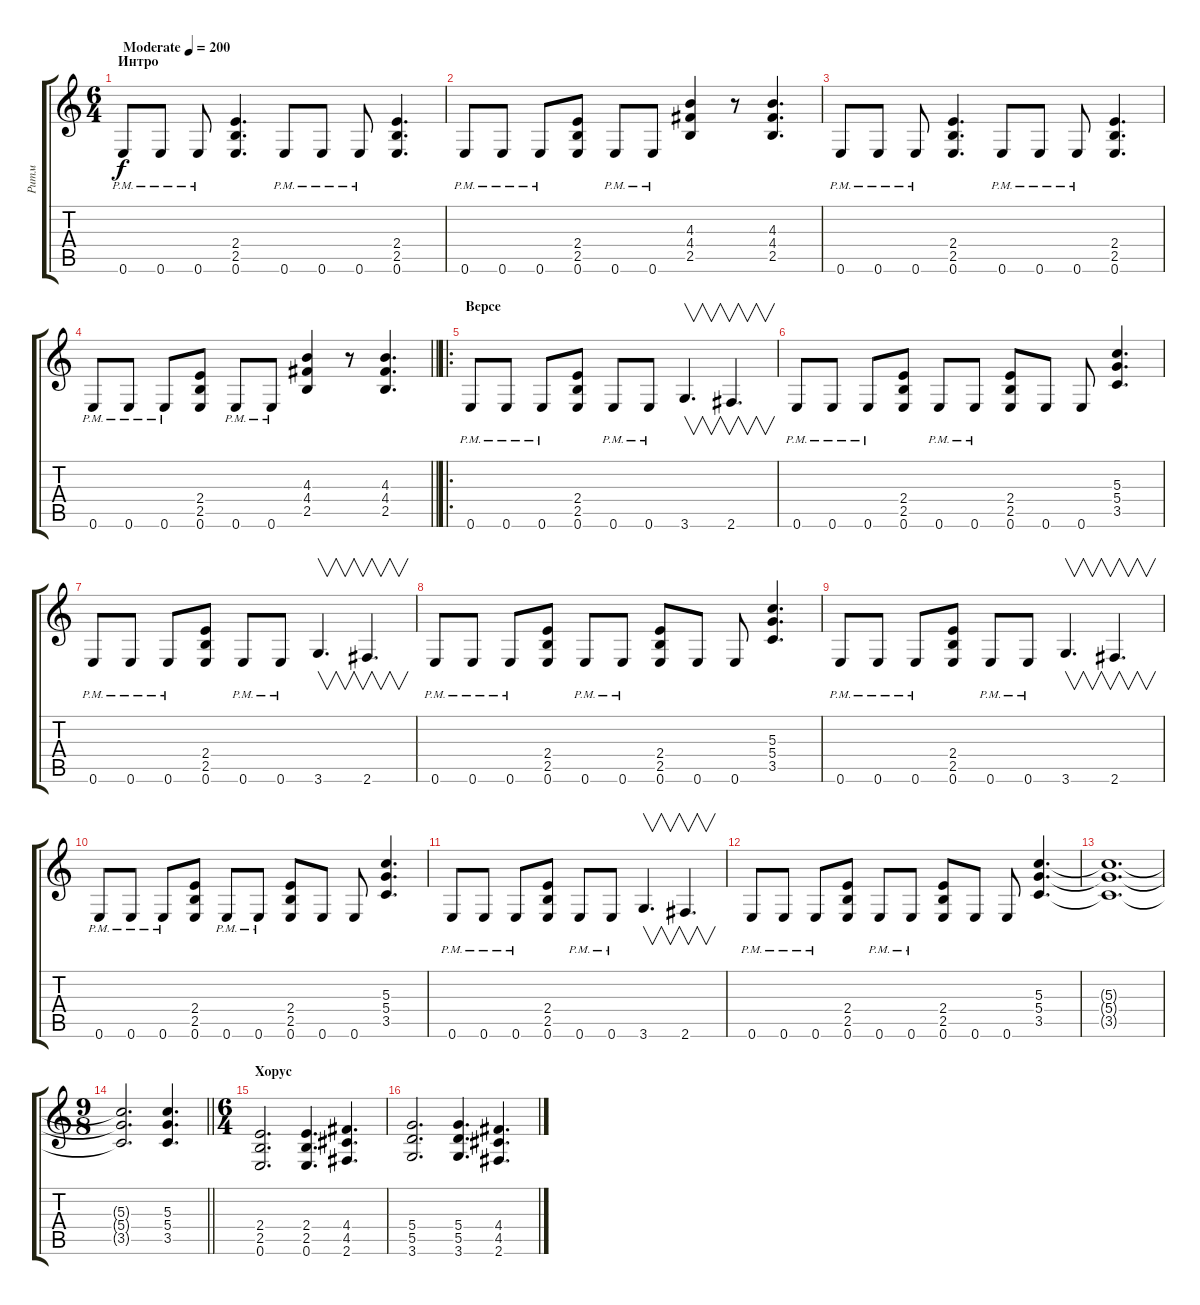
\track ("Ритм" "Ритм") {instrument overdrivenguitar}
\staff {score tabs}
\tuning (E4 B3 G3 D3 A2 E2) {hide}
\ts (6 4)
\section ("" "Интро")
\tempo (200 "Moderate")
\clef g2
\ks c
0.6{pm}.8{dy f instrument overdrivenguitar} 0.6{pm}.8 0.6{pm}.8 (2.4 2.5 0.6).4{d} 0.6{pm}.8 0.6{pm}.8 0.6{pm}.8 (2.4 2.5 0.6).4{d} |
0.6{pm}.8 0.6{pm}.8 0.6{pm}.8 (2.4 2.5 0.6).8 0.6{pm}.8 0.6{pm}.8 (4.3 4.4 2.5).4 r.8 (4.3 4.4 2.5).4{d} |
0.6{pm}.8 0.6{pm}.8 0.6{pm}.8 (2.4 2.5 0.6).4{d} 0.6{pm}.8 0.6{pm}.8 0.6{pm}.8 (2.4 2.5 0.6).4{d} |
\barLineRight lightlight
0.6{pm}.8 0.6{pm}.8 0.6{pm}.8 (2.4 2.5 0.6).8 0.6{pm}.8 0.6{pm}.8 (4.3 4.4 2.5).4 r.8 (4.3 4.4 2.5).4{d} |
\ro
\section ("" "Версе")
0.6{pm}.8 0.6{pm}.8 0.6{pm}.8 (2.4 2.5 0.6).8 0.6{pm}.8 0.6{pm}.8 3.6.4{v d} 2.6.4{v d} |
0.6{pm}.8 0.6{pm}.8 0.6{pm}.8 (2.4 2.5 0.6).8 0.6{pm}.8 0.6{pm}.8 (2.4 2.5 0.6).8 0.6.8 0.6.8 (5.3 5.4 3.5).4{d} |
0.6{pm}.8 0.6{pm}.8 0.6{pm}.8 (2.4 2.5 0.6).8 0.6{pm}.8 0.6{pm}.8 3.6.4{v d} 2.6.4{v d} |
0.6{pm}.8 0.6{pm}.8 0.6{pm}.8 (2.4 2.5 0.6).8 0.6{pm}.8 0.6{pm}.8 (2.4 2.5 0.6).8 0.6.8 0.6.8 (5.3 5.4 3.5).4{d} |
0.6{pm}.8 0.6{pm}.8 0.6{pm}.8 (2.4 2.5 0.6).8 0.6{pm}.8 0.6{pm}.8 3.6.4{v d} 2.6.4{v d} |
0.6{pm}.8 0.6{pm}.8 0.6{pm}.8 (2.4 2.5 0.6).8 0.6{pm}.8 0.6{pm}.8 (2.4 2.5 0.6).8 0.6.8 0.6.8 (5.3 5.4 3.5).4{d} |
0.6{pm}.8 0.6{pm}.8 0.6{pm}.8 (2.4 2.5 0.6).8 0.6{pm}.8 0.6{pm}.8 3.6.4{v d} 2.6.4{v d} |
0.6{pm}.8 0.6{pm}.8 0.6{pm}.8 (2.4 2.5 0.6).8 0.6{pm}.8 0.6{pm}.8 (2.4 2.5 0.6).8 0.6.8 0.6.8 (5.3 5.4 3.5).4{d} |
(5.3{t} 5.4{t} 3.5{t}).1{d} |
\ts (9 8)
\barLineRight lightlight
(5.3{t} 5.4{t} 3.5{t}).2{d} (5.3 5.4 3.5).4{d} |
\ts (6 4)
\section ("" "Хорус")
(2.4 2.5 0.6).2{d} (2.4 2.5 0.6).4{d} (4.4 4.5 2.6).4{d} |
(5.4 5.5 3.6).2{d} (5.4 5.5 3.6).4{d} (4.4 4.5 2.6).4{d}
